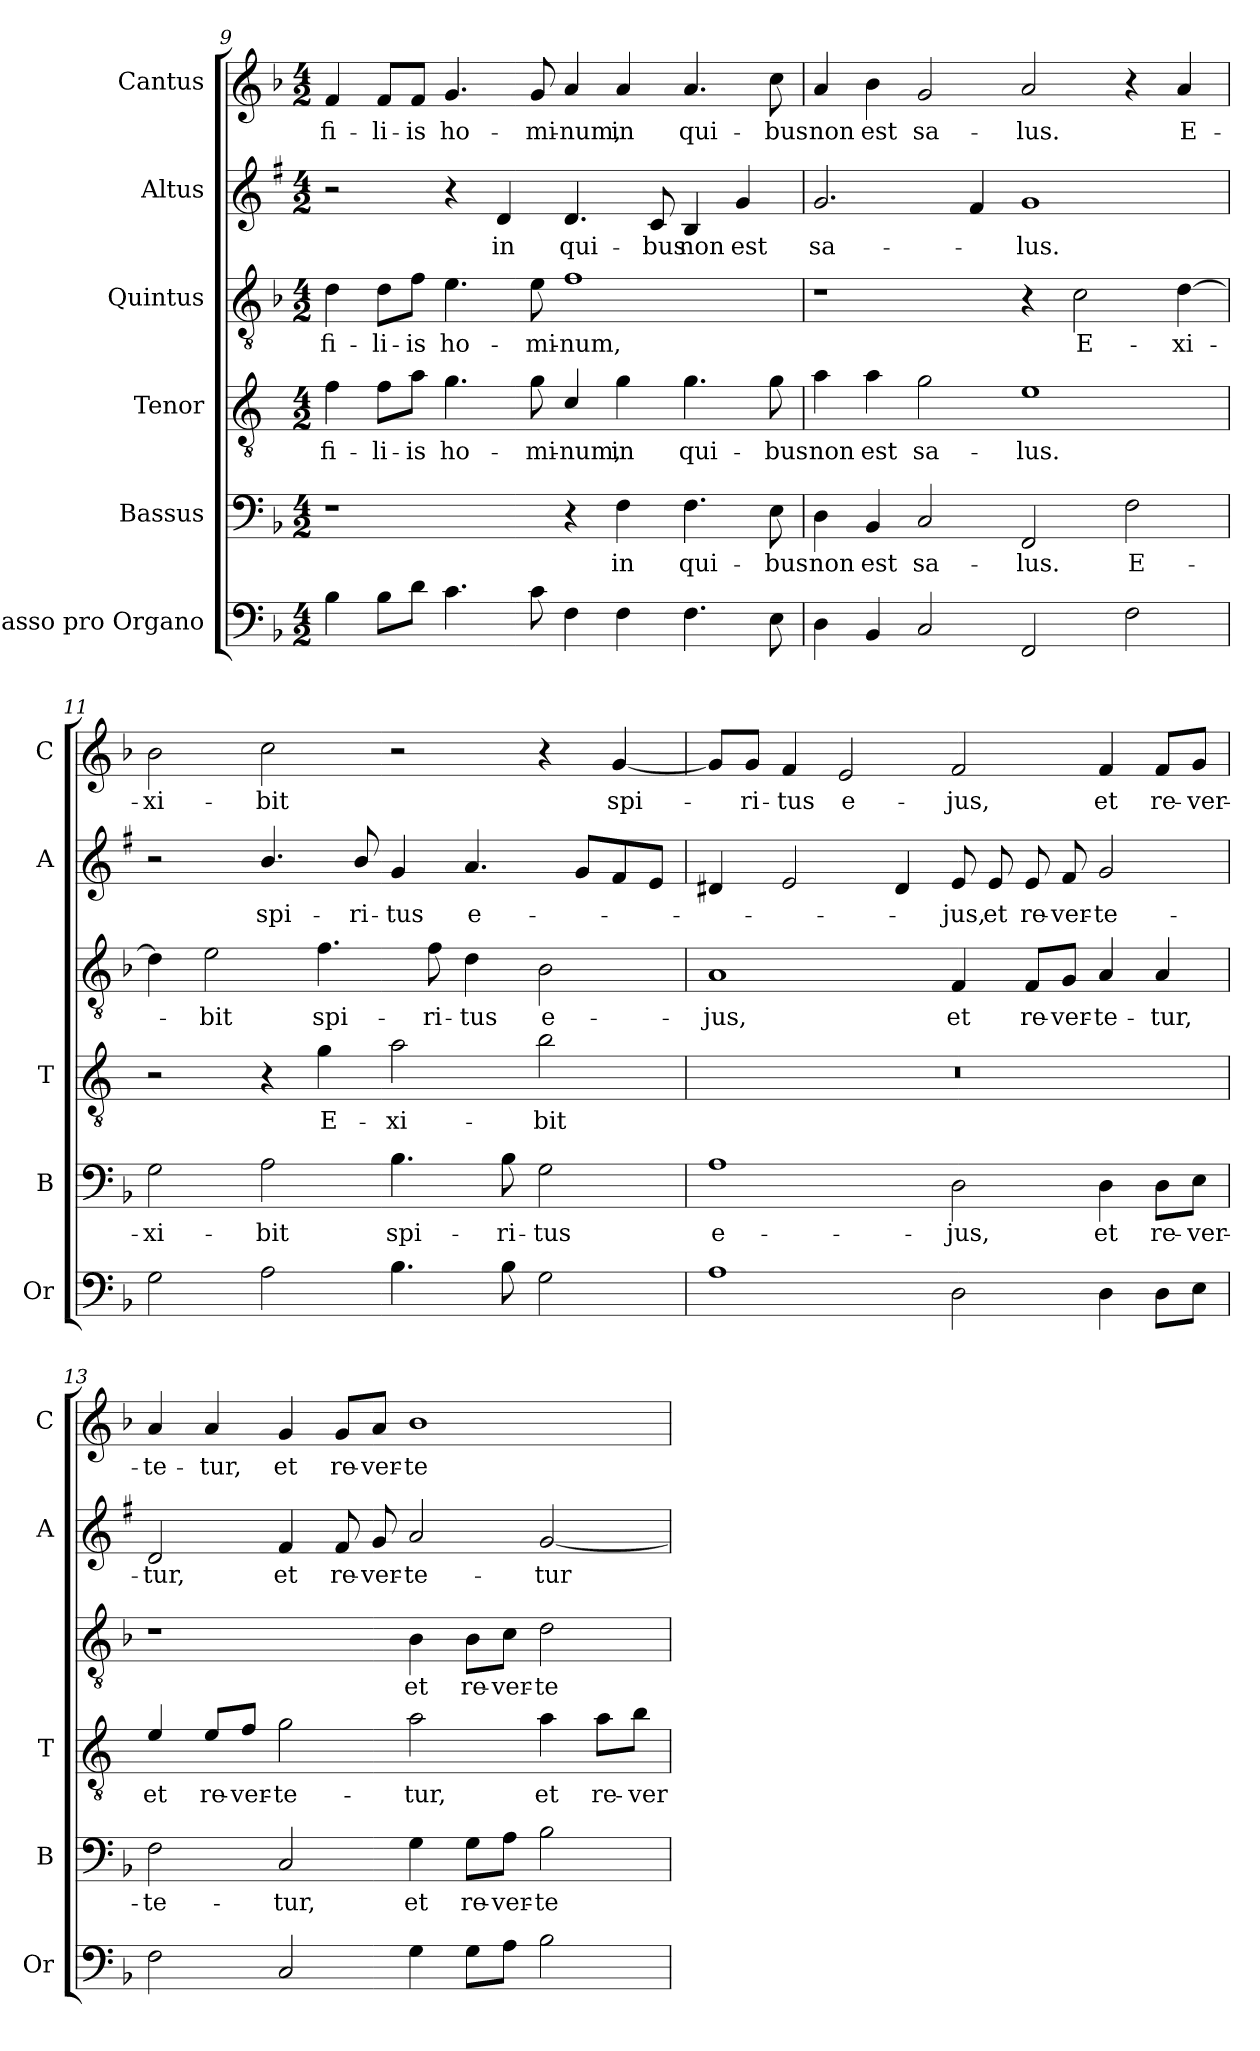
**kern	**kern	**text	**kern	**text	**kern	**text	**kern	**text	**kern	**text
*part6	*part5	*part5	*part4	*part4	*part3	*part3	*part2	*part2	*part1	*part1
*staff6	*staff5	*staff5	*staff4	*staff4	*staff3	*staff3	*staff2	*staff2	*staff1	*staff1
*I"Basso pro Organo	*I"Bassus	*	*I"Tenor	*	*I"Quintus	*	*I"Altus	*	*I"Cantus	*
*I'Or	*I'B	*	*I'T	*	*	*	*I'A	*	*I'C	*
*clefF4	*clefF4	*	*clefGv2	*	*clefGv2	*	*clefG2	*	*clefG2	*
*	*	*	*ITrd4c7	*	*	*	*ITrd1c2	*	*	*
*k[b-]	*k[b-]	*	*k[b-]	*	*k[b-]	*	*k[b-]	*	*k[b-]	*
*F:	*F:	*	*F:	*	*F:	*	*F:	*	*F:	*
*M4/2	*M4/2	*	*M4/2	*	*M4/2	*	*M4/2	*	*M4/2	*
=9	=9	=9	=9	=9	=9	=9	=9	=9	=9	=9
!	!	!	!	!LO:LY:b	!	!LO:LY:b	!	!	!	!LO:LY:b
4B-\	1r	.	4B-\	fi-	4d\	fi-	2r	.	4f/	fi-
!	!	!	!	!LO:LY:b	!	!LO:LY:b	!	!	!	!LO:LY:b
8B-\L	.	.	8B-\L	-li-	8d\L	-li-	.	.	8f/L	-li-
!	!	!	!	!LO:LY:b	!	!LO:LY:b	!	!	!	!LO:LY:b
8d\J	.	.	8d\J	-is	8f\J	-is	.	.	8f/J	-is
!	!	!	!	!LO:LY:b	!	!LO:LY:b	!	!	!	!LO:LY:b
4.c\	.	.	4.c\	ho-	4.e\	ho-	4r	.	4.g/	ho-
!	!	!	!	!	!	!	!	!LO:LY:b	!	!
.	.	.	.	.	.	.	4c/	in	.	.
!	!	!	!	!LO:LY:b	!	!LO:LY:b	!	!	!	!LO:LY:b
8c\	.	.	8c\	-mi-	8e\	-mi-	.	.	8g/	-mi-
!	!	!	!	!LO:LY:b	!	!LO:LY:b	!	!LO:LY:b	!	!LO:LY:b
4F\	4r	.	4F/	-num,	1f	-num,	4.c/	qui-	4a/	-num,
!	!	!LO:LY:b	!	!LO:LY:b	!	!	!	!	!	!LO:LY:b
4F\	4F\	in	4c\	in	.	.	.	.	4a/	in
!	!	!	!	!	!	!	!	!LO:LY:b	!	!
.	.	.	.	.	.	.	8B-/	-bus	.	.
!	!	!LO:LY:b	!	!LO:LY:b	!	!	!	!LO:LY:b	!	!LO:LY:b
4.F\	4.F\	qui-	4.c\	qui-	.	.	4A/	non	4.a/	qui-
!	!	!	!	!	!	!	!	!LO:LY:b	!	!
.	.	.	.	.	.	.	4f/	est	.	.
!	!	!LO:LY:b	!	!LO:LY:b	!	!	!	!	!	!LO:LY:b
8E\	8E\	-bus	8c\	-bus	.	.	.	.	8cc\	-bus
!!LO:LB:g=z
=10	=10	=10	=10	=10	=10	=10	=10	=10	=10	=10
!	!	!LO:LY:b	!	!LO:LY:b	!	!	!	!LO:LY:b	!	!LO:LY:b
4D\	4D\	non	4d\	non	1r	.	2.f/	sa-	4a/	non
!	!	!LO:LY:b	!	!LO:LY:b	!	!	!	!	!	!LO:LY:b
4BB-/	4BB-/	est	4d\	est	.	.	.	.	4b-\	est
!	!	!LO:LY:b	!	!LO:LY:b	!	!	!	!	!	!LO:LY:b
2C/	2C/	sa-	2c\	sa-	.	.	.	.	2g/	sa-
.	.	.	.	.	.	.	4e/	.	.	.
!	!	!LO:LY:b	!	!LO:LY:b	!	!	!	!LO:LY:b	!	!LO:LY:b
2FF/	2FF/	-lus.	1A	-lus.	4r	.	1f	-lus.	2a/	-lus.
!	!	!	!	!	!	!LO:LY:b	!	!	!	!
.	.	.	.	.	2c\	E-	.	.	.	.
!	!	!LO:LY:b	!	!	!	!	!	!	!	!
2F\	2F\	E-	.	.	.	.	.	.	4r	.
!	!	!	!	!	!	!LO:LY:b	!	!	!	!LO:LY:b
.	.	.	.	.	[4d\	-xi-	.	.	4a/	E-
=11	=11	=11	=11	=11	=11	=11	=11	=11	=11	=11
!	!	!LO:LY:b	!	!	!	!	!	!	!	!LO:LY:b
2G\	2G\	-xi-	2r	.	4d\]	.	2r	.	2b-\	-xi-
!	!	!	!	!	!	!LO:LY:b	!	!	!	!
.	.	.	.	.	2e\	-bit	.	.	.	.
!	!	!LO:LY:b	!	!	!	!	!	!LO:LY:b	!	!LO:LY:b
2A\	2A\	-bit	4r	.	.	.	4.a/	spi-	2cc\	-bit
!	!	!	!	!LO:LY:b	!	!LO:LY:b	!	!	!	!
.	.	.	4c\	E-	4.f\	spi-	.	.	.	.
!	!	!	!	!	!	!	!	!LO:LY:b	!	!
.	.	.	.	.	.	.	8a/	-ri-	.	.
!	!	!LO:LY:b	!	!LO:LY:b	!	!	!	!LO:LY:b	!	!
4.B-\	4.B-\	spi-	2d\	-xi-	.	.	4f/	-tus	2r	.
!	!	!	!	!	!	!LO:LY:b	!	!	!	!
.	.	.	.	.	8f\	-ri-	.	.	.	.
!	!	!	!	!	!	!LO:LY:b	!	!LO:LY:b	!	!
.	.	.	.	.	4d\	-tus	4.g/	e-	.	.
!	!	!LO:LY:b	!	!	!	!	!	!	!	!
8B-\	8B-\	-ri-	.	.	.	.	.	.	.	.
!	!	!LO:LY:b	!	!LO:LY:b	!	!LO:LY:b	!	!	!	!
2G\	2G\	-tus	2e\	-bit	2B-\	e-	.	.	4r	.
.	.	.	.	.	.	.	8f/L	.	.	.
!	!	!	!	!	!	!	!	!	!	!LO:LY:b
.	.	.	.	.	.	.	8e/	.	[4g/	spi-
.	.	.	.	.	.	.	8d/J	.	.	.
=12	=12	=12	=12	=12	=12	=12	=12	=12	=12	=12
!	!	!LO:LY:b	!	!	!	!LO:LY:b	!	!	!	!
1A	1A	e-	0r	.	1A	-jus,	4c#X/	.	8g/L]	.
!	!	!	!	!	!	!	!	!	!	!LO:LY:b
.	.	.	.	.	.	.	.	.	8g/J	-ri-
!	!	!	!	!	!	!	!	!	!	!LO:LY:b
.	.	.	.	.	.	.	2d/	.	4f/	-tus
!	!	!	!	!	!	!	!	!	!	!LO:LY:b
.	.	.	.	.	.	.	.	.	2e/	e-
.	.	.	.	.	.	.	4c#/	.	.	.
!	!	!LO:LY:b	!	!	!	!LO:LY:b	!	!LO:LY:b	!	!LO:LY:b
2D\	2D\	-jus,	.	.	4F/	et	8d/	-jus,	2f/	-jus,
!	!	!	!	!	!	!	!	!LO:LY:b	!	!
.	.	.	.	.	.	.	8d/	et	.	.
!	!	!	!	!	!	!LO:LY:b	!	!LO:LY:b	!	!
.	.	.	.	.	8F/L	re-	8d/	re-	.	.
!	!	!	!	!	!	!LO:LY:b	!	!LO:LY:b	!	!
.	.	.	.	.	8G/J	-ver-	8e/	-ver-	.	.
!	!	!LO:LY:b	!	!	!	!LO:LY:b	!	!LO:LY:b	!	!LO:LY:b
4D\	4D\	et	.	.	4A/	-te-	2f/	-te-	4f/	et
!	!	!LO:LY:b	!	!	!	!LO:LY:b	!	!	!	!LO:LY:b
8D\L	8D\L	re-	.	.	4A/	-tur,	.	.	8f/L	re-
!	!	!LO:LY:b	!	!	!	!	!	!	!	!LO:LY:b
8E\J	8E\J	-ver-	.	.	.	.	.	.	8g/J	-ver-
!!LO:LB:g=z
=13	=13	=13	=13	=13	=13	=13	=13	=13	=13	=13
!	!	!LO:LY:b	!	!LO:LY:b	!	!	!	!LO:LY:b	!	!LO:LY:b
2F\	2F\	-te-	4A/	et	1r	.	2c/	-tur,	4a/	-te-
!	!	!	!	!LO:LY:b	!	!	!	!	!	!LO:LY:b
.	.	.	8A/L	re-	.	.	.	.	4a/	-tur,
!	!	!	!	!LO:LY:b	!	!	!	!	!	!
.	.	.	8B-/J	-ver-	.	.	.	.	.	.
!	!	!LO:LY:b	!	!LO:LY:b	!	!	!	!LO:LY:b	!	!LO:LY:b
2C/	2C/	-tur,	2c\	-te-	.	.	4e/	et	4g/	et
!	!	!	!	!	!	!	!	!LO:LY:b	!	!LO:LY:b
.	.	.	.	.	.	.	8e/	re-	8g/L	re-
!	!	!	!	!	!	!	!	!LO:LY:b	!	!LO:LY:b
.	.	.	.	.	.	.	8f/	-ver-	8a/J	-ver-
!	!	!LO:LY:b	!	!LO:LY:b	!	!LO:LY:b	!	!LO:LY:b	!	!LO:LY:b
4G\	4G\	et	2d\	-tur,	4B-\	et	2g/	-te-	1b-	-te-
!	!	!LO:LY:b	!	!	!	!LO:LY:b	!	!	!	!
8G\L	8G\L	re-	.	.	8B-\L	re-	.	.	.	.
!	!	!LO:LY:b	!	!	!	!LO:LY:b	!	!	!	!
8A\J	8A\J	-ver-	.	.	8c\J	-ver-	.	.	.	.
!	!	!LO:LY:b	!	!LO:LY:b	!	!LO:LY:b	!	!LO:LY:b	!	!
2B-\	2B-\	-te-	4d\	et	2d\	-te-	[2f/	-tur	.	.
!	!	!	!	!LO:LY:b	!	!	!	!	!	!
.	.	.	8d\L	re-	.	.	.	.	.	.
!	!	!	!	!LO:LY:b	!	!	!	!	!	!
.	.	.	8e\J	-ver-	.	.	.	.	.	.
=	=	=	=	=	=	=	=	=	=	=
*-	*-	*-	*-	*-	*-	*-	*-	*-	*-	*-
